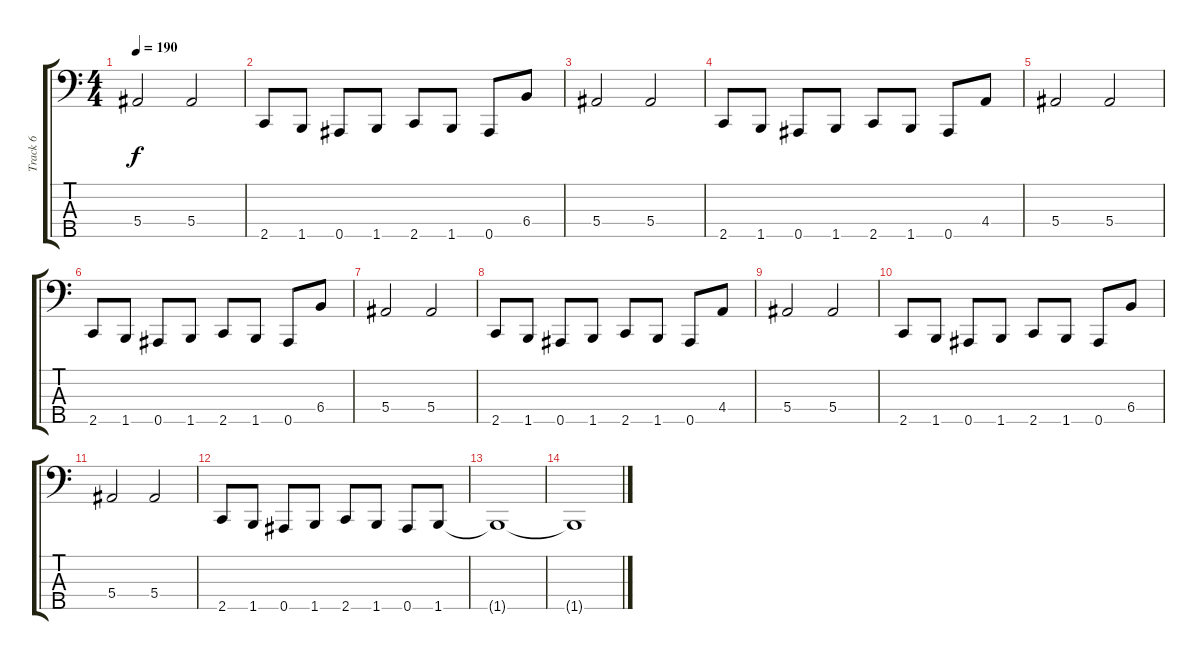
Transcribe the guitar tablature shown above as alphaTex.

\track ("Track 6" "Track 6") {instrument electricbassfinger}
\staff {score tabs}
\tuning (F2 D2 Bb1 F1 Bb0) {hide}
\ts (4 4)
\tempo 190
\clef f4
\ks c
5.4.2{dy f} 5.4.2 |
2.5.8 1.5.8 0.5.8 1.5.8 2.5.8 1.5.8 0.5.8 6.4.8 |
5.4.2 5.4.2 |
2.5.8 1.5.8 0.5.8 1.5.8 2.5.8 1.5.8 0.5.8 4.4.8 |
5.4.2 5.4.2 |
2.5.8 1.5.8 0.5.8 1.5.8 2.5.8 1.5.8 0.5.8 6.4.8 |
5.4.2 5.4.2 |
2.5.8 1.5.8 0.5.8 1.5.8 2.5.8 1.5.8 0.5.8 4.4.8 |
5.4.2 5.4.2 |
2.5.8 1.5.8 0.5.8 1.5.8 2.5.8 1.5.8 0.5.8 6.4.8 |
5.4.2 5.4.2 |
2.5.8 1.5.8 0.5.8 1.5.8 2.5.8 1.5.8 0.5.8 1.5.8 |
1.5{t}.1 |
1.5{t}.1
